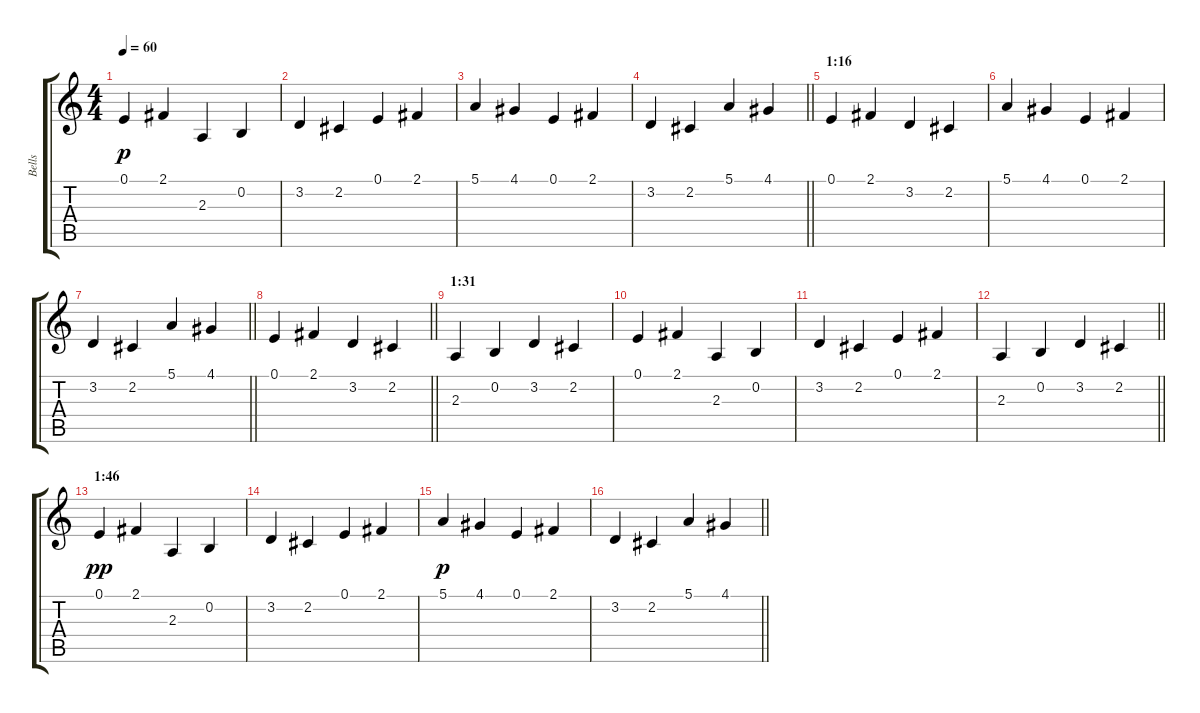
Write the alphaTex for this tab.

\track ("Bells" "Bells") {instrument musicbox}
\staff {score tabs}
\tuning (E4 B3 G3 D3 A2 E2) {hide}
\ts (4 4)
\tempo 60
\clef g2
\ks c
0.1.4{dy p} 2.1.4 2.3.4 0.2.4 |
3.2.4 2.2.4 0.1.4 2.1.4 |
5.1.4 4.1.4 0.1.4 2.1.4 |
\barLineRight lightlight
3.2.4 2.2.4 5.1.4 4.1.4 |
\section ("" "1:16")
0.1.4 2.1.4 3.2.4 2.2.4 |
5.1.4 4.1.4 0.1.4 2.1.4 |
\barLineRight lightlight
3.2.4 2.2.4 5.1.4 4.1.4 |
\barLineRight lightlight
0.1.4 2.1.4 3.2.4 2.2.4 |
\section ("" "1:31")
2.3.4 0.2.4 3.2.4 2.2.4 |
0.1.4 2.1.4 2.3.4 0.2.4 |
3.2.4 2.2.4 0.1.4 2.1.4 |
\barLineRight lightlight
2.3.4 0.2.4 3.2.4 2.2.4 |
\section ("" "1:46")
0.1.4{dy pp} 2.1.4 2.3.4 0.2.4 |
3.2.4 2.2.4 0.1.4 2.1.4 |
5.1.4{dy p} 4.1.4 0.1.4 2.1.4 |
\barLineRight lightlight
3.2.4 2.2.4 5.1.4 4.1.4
